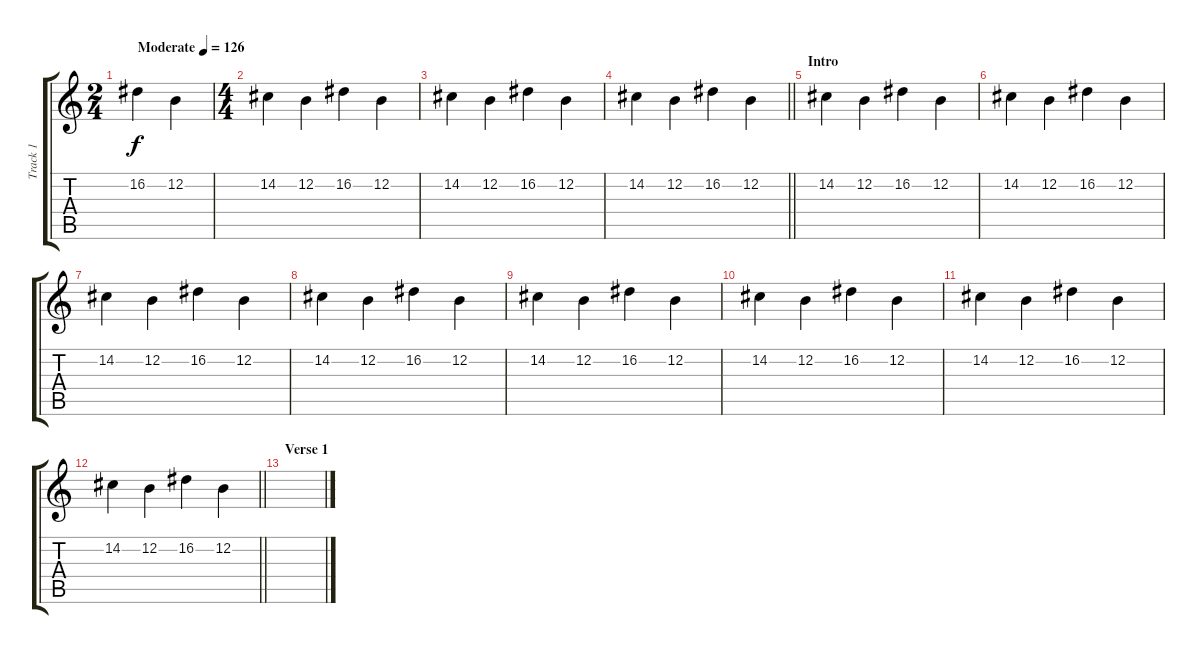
\track ("Track 1" "Track 1") {instrument lead1square}
\staff {score tabs}
\tuning (E4 B3 G3 D3 A2 E2) {hide}
\ts (2 4)
\tempo (126 "Moderate")
\clef g2
\ks c
16.2.4{dy f instrument lead1square} 12.2.4 |
\ts (4 4)
14.2.4 12.2.4 16.2.4 12.2.4 |
14.2.4 12.2.4 16.2.4 12.2.4 |
\barLineRight lightlight
14.2.4 12.2.4 16.2.4 12.2.4 |
\section ("" "Intro")
14.2.4 12.2.4 16.2.4 12.2.4 |
14.2.4 12.2.4 16.2.4 12.2.4 |
14.2.4 12.2.4 16.2.4 12.2.4 |
14.2.4 12.2.4 16.2.4 12.2.4 |
14.2.4 12.2.4 16.2.4 12.2.4 |
14.2.4 12.2.4 16.2.4 12.2.4 |
14.2.4 12.2.4 16.2.4 12.2.4 |
\barLineRight lightlight
14.2.4 12.2.4 16.2.4 12.2.4 |
\section ("" "Verse 1")
